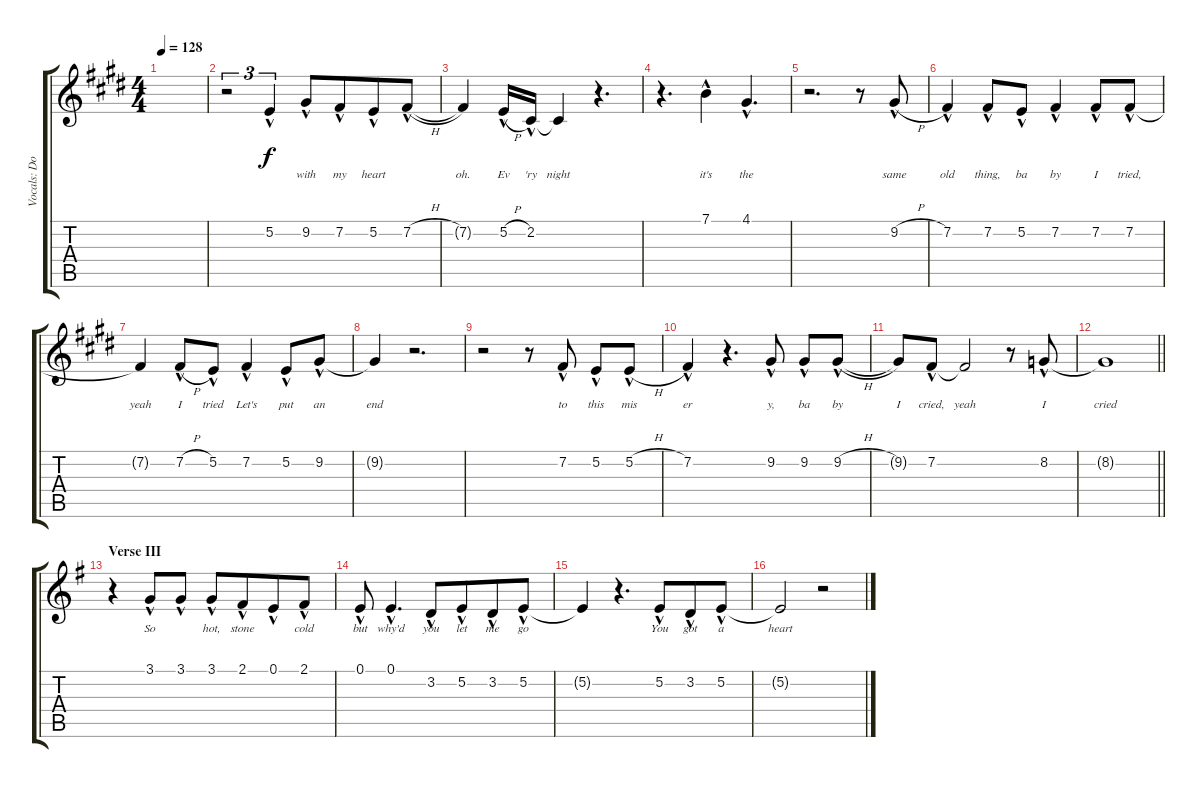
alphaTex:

\track ("Vocals: Don" "Vocals: Do") {instrument lead2sawtooth}
\staff {score tabs}
\tuning (E4 B3 G3 D3 A2 E2) {hide}
\ts (4 4)
\tempo 128
\clef g2
\ks e
|
r.2{tu (3 2)} 5.2{hac}.4{tu (3 2) lyrics (0 "") lyrics (1 "") lyrics (2 "") lyrics (3 "") lyrics (4 "")} 9.2{hac}.8{lyrics (0 "with") lyrics (1 "") lyrics (2 "") lyrics (3 "") lyrics (4 "")} 7.2{hac}.8{lyrics (0 "my") lyrics (1 "") lyrics (2 "") lyrics (3 "") lyrics (4 "") beam merge} 5.2{hac}.8{lyrics (0 "heart") lyrics (1 "") lyrics (2 "") lyrics (3 "") lyrics (4 "")} 7.2{h hac}.8{lyrics (0 "") lyrics (1 "") lyrics (2 "") lyrics (3 "") lyrics (4 "")} |
7.2{t}.4{lyrics (0 "oh.") lyrics (1 "") lyrics (2 "") lyrics (3 "") lyrics (4 "")} 5.2{h hac}.16{lyrics (0 "Ev") lyrics (1 "") lyrics (2 "") lyrics (3 "") lyrics (4 "")} 2.2{hac}.16{lyrics (0 "'ry") lyrics (1 "") lyrics (2 "") lyrics (3 "") lyrics (4 "")} 2.2{t}.4{lyrics (0 "night") lyrics (1 "") lyrics (2 "") lyrics (3 "") lyrics (4 "")} r.4{d} |
r.4{d} 7.1{hac}.4{lyrics (0 "it's") lyrics (1 "") lyrics (2 "") lyrics (3 "") lyrics (4 "")} 4.1{hac}.4{d lyrics (0 "the") lyrics (1 "") lyrics (2 "") lyrics (3 "") lyrics (4 "")} |
r.2{d} r.8 9.2{h hac}.8{lyrics (0 "same") lyrics (1 "") lyrics (2 "") lyrics (3 "") lyrics (4 "")} |
7.2{hac}.4{lyrics (0 "old") lyrics (1 "") lyrics (2 "") lyrics (3 "") lyrics (4 "")} 7.2{hac}.8{lyrics (0 "thing,") lyrics (1 "") lyrics (2 "") lyrics (3 "") lyrics (4 "")} 5.2{hac}.8{lyrics (0 "ba") lyrics (1 "") lyrics (2 "") lyrics (3 "") lyrics (4 "")} 7.2{hac}.4{lyrics (0 "by") lyrics (1 "") lyrics (2 "") lyrics (3 "") lyrics (4 "")} 7.2{hac}.8{lyrics (0 "I") lyrics (1 "") lyrics (2 "") lyrics (3 "") lyrics (4 "")} 7.2{hac}.8{lyrics (0 "tried,") lyrics (1 "") lyrics (2 "") lyrics (3 "") lyrics (4 "")} |
7.2{t}.4{lyrics (0 "yeah") lyrics (1 "") lyrics (2 "") lyrics (3 "") lyrics (4 "")} 7.2{h hac}.8{lyrics (0 "I") lyrics (1 "") lyrics (2 "") lyrics (3 "") lyrics (4 "")} 5.2{hac}.8{lyrics (0 "tried") lyrics (1 "") lyrics (2 "") lyrics (3 "") lyrics (4 "")} 7.2{hac}.4{lyrics (0 "Let's") lyrics (1 "") lyrics (2 "") lyrics (3 "") lyrics (4 "")} 5.2{hac}.8{lyrics (0 "put") lyrics (1 "") lyrics (2 "") lyrics (3 "") lyrics (4 "")} 9.2{hac}.8{lyrics (0 "an") lyrics (1 "") lyrics (2 "") lyrics (3 "") lyrics (4 "")} |
9.2{t}.4{lyrics (0 "end") lyrics (1 "") lyrics (2 "") lyrics (3 "") lyrics (4 "")} r.2{d} |
r.2 r.8 7.2{hac}.8{lyrics (0 "to") lyrics (1 "") lyrics (2 "") lyrics (3 "") lyrics (4 "")} 5.2{hac}.8{lyrics (0 "this") lyrics (1 "") lyrics (2 "") lyrics (3 "") lyrics (4 "")} 5.2{h hac}.8{lyrics (0 "mis") lyrics (1 "") lyrics (2 "") lyrics (3 "") lyrics (4 "")} |
7.2{hac}.4{lyrics (0 "er") lyrics (1 "") lyrics (2 "") lyrics (3 "") lyrics (4 "")} r.4{d} 9.2{hac}.8{lyrics (0 "y,") lyrics (1 "") lyrics (2 "") lyrics (3 "") lyrics (4 "")} 9.2{hac}.8{lyrics (0 "ba") lyrics (1 "") lyrics (2 "") lyrics (3 "") lyrics (4 "")} 9.2{h hac}.8{lyrics (0 "by") lyrics (1 "") lyrics (2 "") lyrics (3 "") lyrics (4 "")} |
9.2{t}.8{lyrics (0 "I") lyrics (1 "") lyrics (2 "") lyrics (3 "") lyrics (4 "")} 7.2{hac}.8{lyrics (0 "cried,") lyrics (1 "") lyrics (2 "") lyrics (3 "") lyrics (4 "")} 7.2{t}.2{lyrics (0 "yeah") lyrics (1 "") lyrics (2 "") lyrics (3 "") lyrics (4 "")} r.8 8.2{hac}.8{lyrics (0 "I") lyrics (1 "") lyrics (2 "") lyrics (3 "") lyrics (4 "")} |
\barLineRight lightlight
8.2{t}.1{lyrics (0 "cried") lyrics (1 "") lyrics (2 "") lyrics (3 "") lyrics (4 "")} |
\section ("" "Verse III")
\ks g
r.4{beam merge} 3.1{hac}.8{lyrics (0 "So") lyrics (1 "") lyrics (2 "") lyrics (3 "") lyrics (4 "")} 3.1{hac}.8{lyrics (0 "") lyrics (1 "") lyrics (2 "") lyrics (3 "") lyrics (4 "")} 3.1{hac}.8{lyrics (0 "hot,") lyrics (1 "") lyrics (2 "") lyrics (3 "") lyrics (4 "")} 2.1{hac}.8{lyrics (0 "stone") lyrics (1 "") lyrics (2 "") lyrics (3 "") lyrics (4 "") beam merge} 0.1{hac}.8{lyrics (0 "") lyrics (1 "") lyrics (2 "") lyrics (3 "") lyrics (4 "")} 2.1{hac}.8{lyrics (0 "cold") lyrics (1 "") lyrics (2 "") lyrics (3 "") lyrics (4 "")} |
0.1{hac}.8{lyrics (0 "but") lyrics (1 "") lyrics (2 "") lyrics (3 "") lyrics (4 "")} 0.1{hac}.4{d lyrics (0 "why'd") lyrics (1 "") lyrics (2 "") lyrics (3 "") lyrics (4 "")} 3.2{hac}.8{lyrics (0 "you") lyrics (1 "") lyrics (2 "") lyrics (3 "") lyrics (4 "")} 5.2{hac}.8{lyrics (0 "let") lyrics (1 "") lyrics (2 "") lyrics (3 "") lyrics (4 "") beam merge} 3.2{hac}.8{lyrics (0 "me") lyrics (1 "") lyrics (2 "") lyrics (3 "") lyrics (4 "")} 5.2{hac}.8{lyrics (0 "go") lyrics (1 "") lyrics (2 "") lyrics (3 "") lyrics (4 "")} |
5.2{t}.4{lyrics (0 "") lyrics (1 "") lyrics (2 "") lyrics (3 "") lyrics (4 "")} r.4{d} 5.2{hac}.8{lyrics (0 "You") lyrics (1 "") lyrics (2 "") lyrics (3 "") lyrics (4 "") beam merge} 3.2{hac}.8{lyrics (0 "got") lyrics (1 "") lyrics (2 "") lyrics (3 "") lyrics (4 "")} 5.2{hac}.8{lyrics (0 "a") lyrics (1 "") lyrics (2 "") lyrics (3 "") lyrics (4 "")} |
5.2{t}.2{lyrics (0 "heart") lyrics (1 "") lyrics (2 "") lyrics (3 "") lyrics (4 "")} r.2
